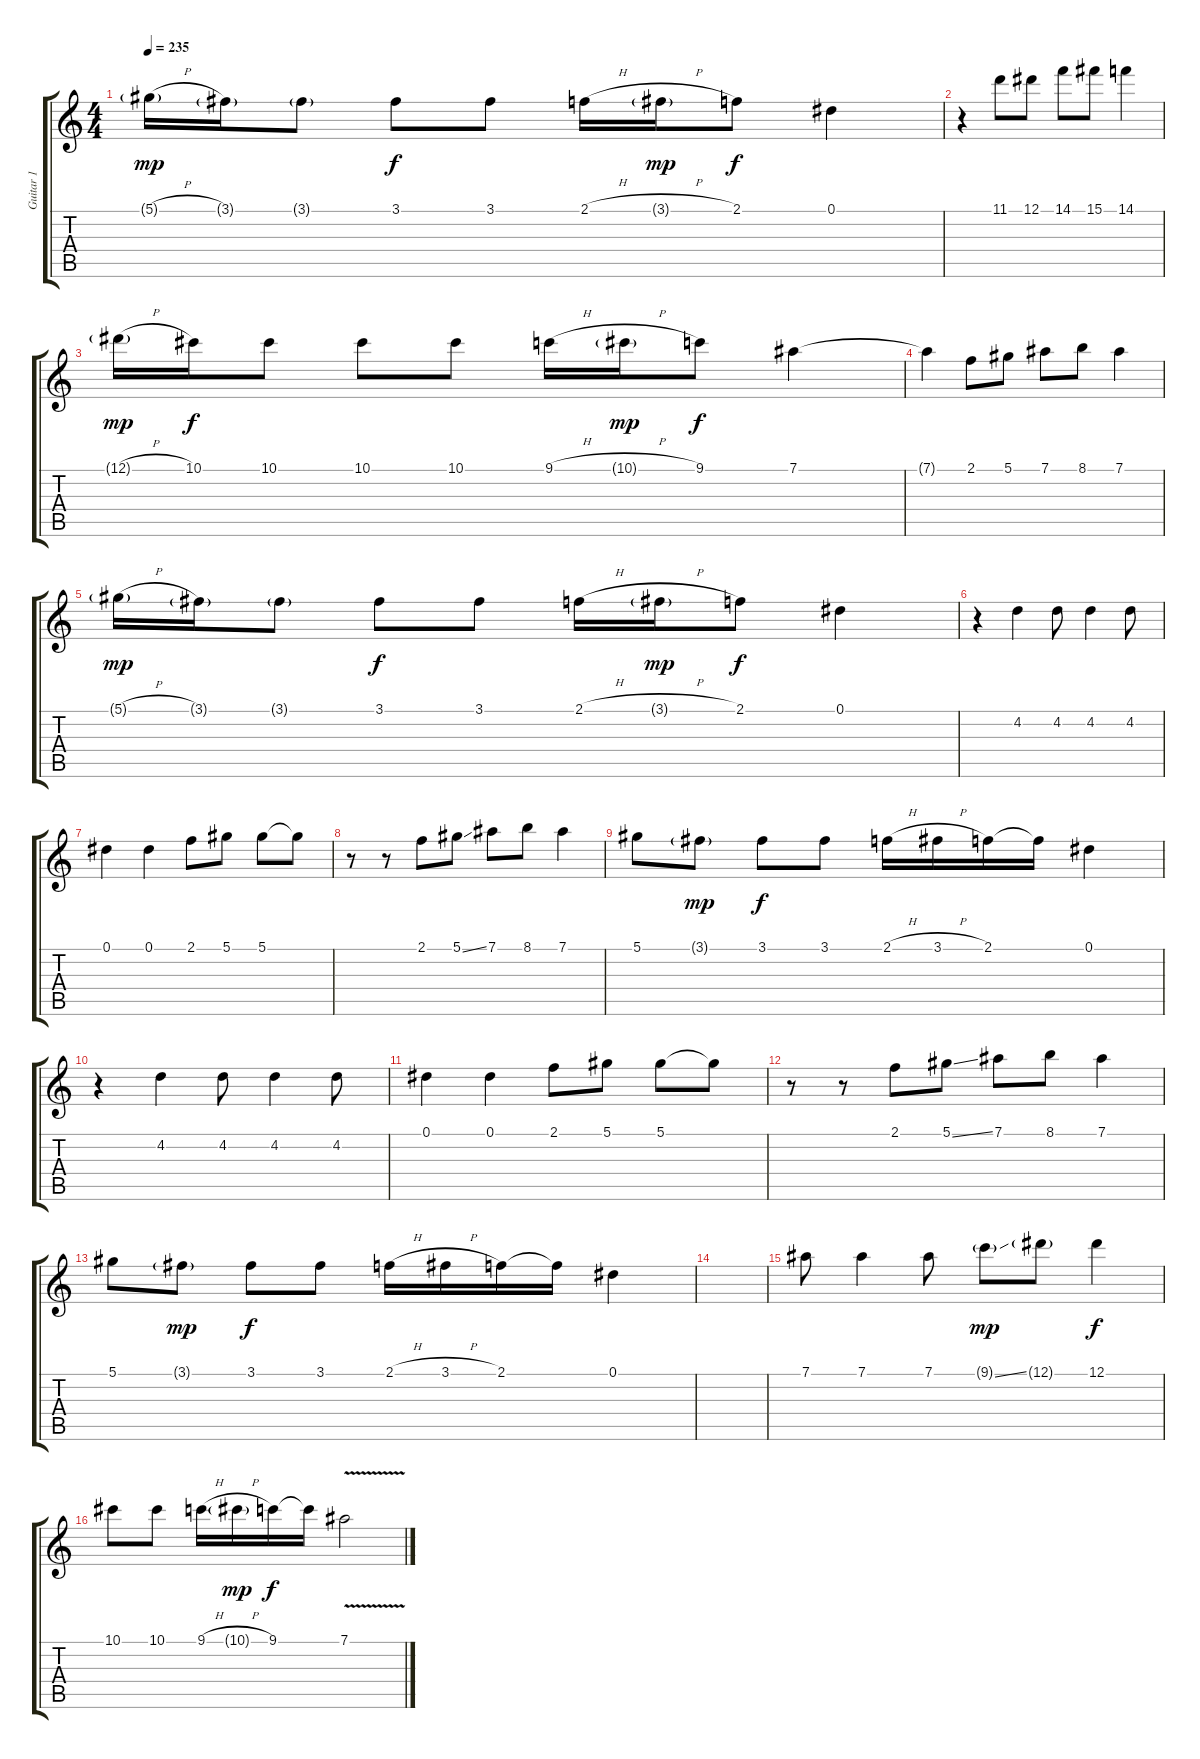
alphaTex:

\track ("Guitar 1" "Guitar 1") {instrument overdrivenguitar}
\staff {score tabs}
\tuning (Eb4 Bb3 Gb3 Db3 Ab2 Eb2) {hide}
\ts (4 4)
\tempo 235
\clef g2
\ks c
5.1{h g}.16{dy mp} 3.1{g}.16 3.1{g}.8 3.1.8{dy f} 3.1.8 2.1{h}.16 3.1{h g}.16{dy mp} 2.1.8{dy f} 0.1.4 |
r.4 11.1.8 12.1.8 14.1.8 15.1.8 14.1.4 |
12.1{h g}.16{dy mp} 10.1.16{dy f} 10.1.8 10.1.8 10.1.8 9.1{h}.16 10.1{h g}.16{dy mp} 9.1.8{dy f} 7.1.4 |
7.1{t}.4 2.1.8 5.1.8 7.1.8 8.1.8 7.1.4 |
5.1{h g}.16{dy mp} 3.1{g}.16 3.1{g}.8 3.1.8{dy f} 3.1.8 2.1{h}.16 3.1{h g}.16{dy mp} 2.1.8{dy f} 0.1.4 |
r.4 4.2.4 4.2.8 4.2.4 4.2.8 |
0.1.4 0.1.4 2.1.8 5.1.8 5.1.8 5.1{t}.8 |
r.8 r.8 2.1.8 5.1{ss}.8 7.1.8 8.1.8 7.1.4 |
5.1.8 3.1{g}.8{dy mp} 3.1.8{dy f} 3.1.8 2.1{h}.16 3.1{h}.16 2.1.16 2.1{t}.16 0.1.4 |
r.4 4.2.4 4.2.8 4.2.4 4.2.8 |
0.1.4 0.1.4 2.1.8 5.1.8 5.1.8 5.1{t}.8 |
r.8 r.8 2.1.8 5.1{ss}.8 7.1.8 8.1.8 7.1.4 |
5.1.8 3.1{g}.8{dy mp} 3.1.8{dy f} 3.1.8 2.1{h}.16 3.1{h}.16 2.1.16 2.1{t}.16 0.1.4 |
|
7.1.8{volume 1} 7.1.4 7.1.8 9.1{ss g}.8{dy mp} 12.1{g}.8 12.1.4{dy f} |
10.1.8 10.1.8 9.1{h}.16 10.1{h g}.16{dy mp} 9.1.16{dy f} 9.1{t}.16 7.1{v}.2
